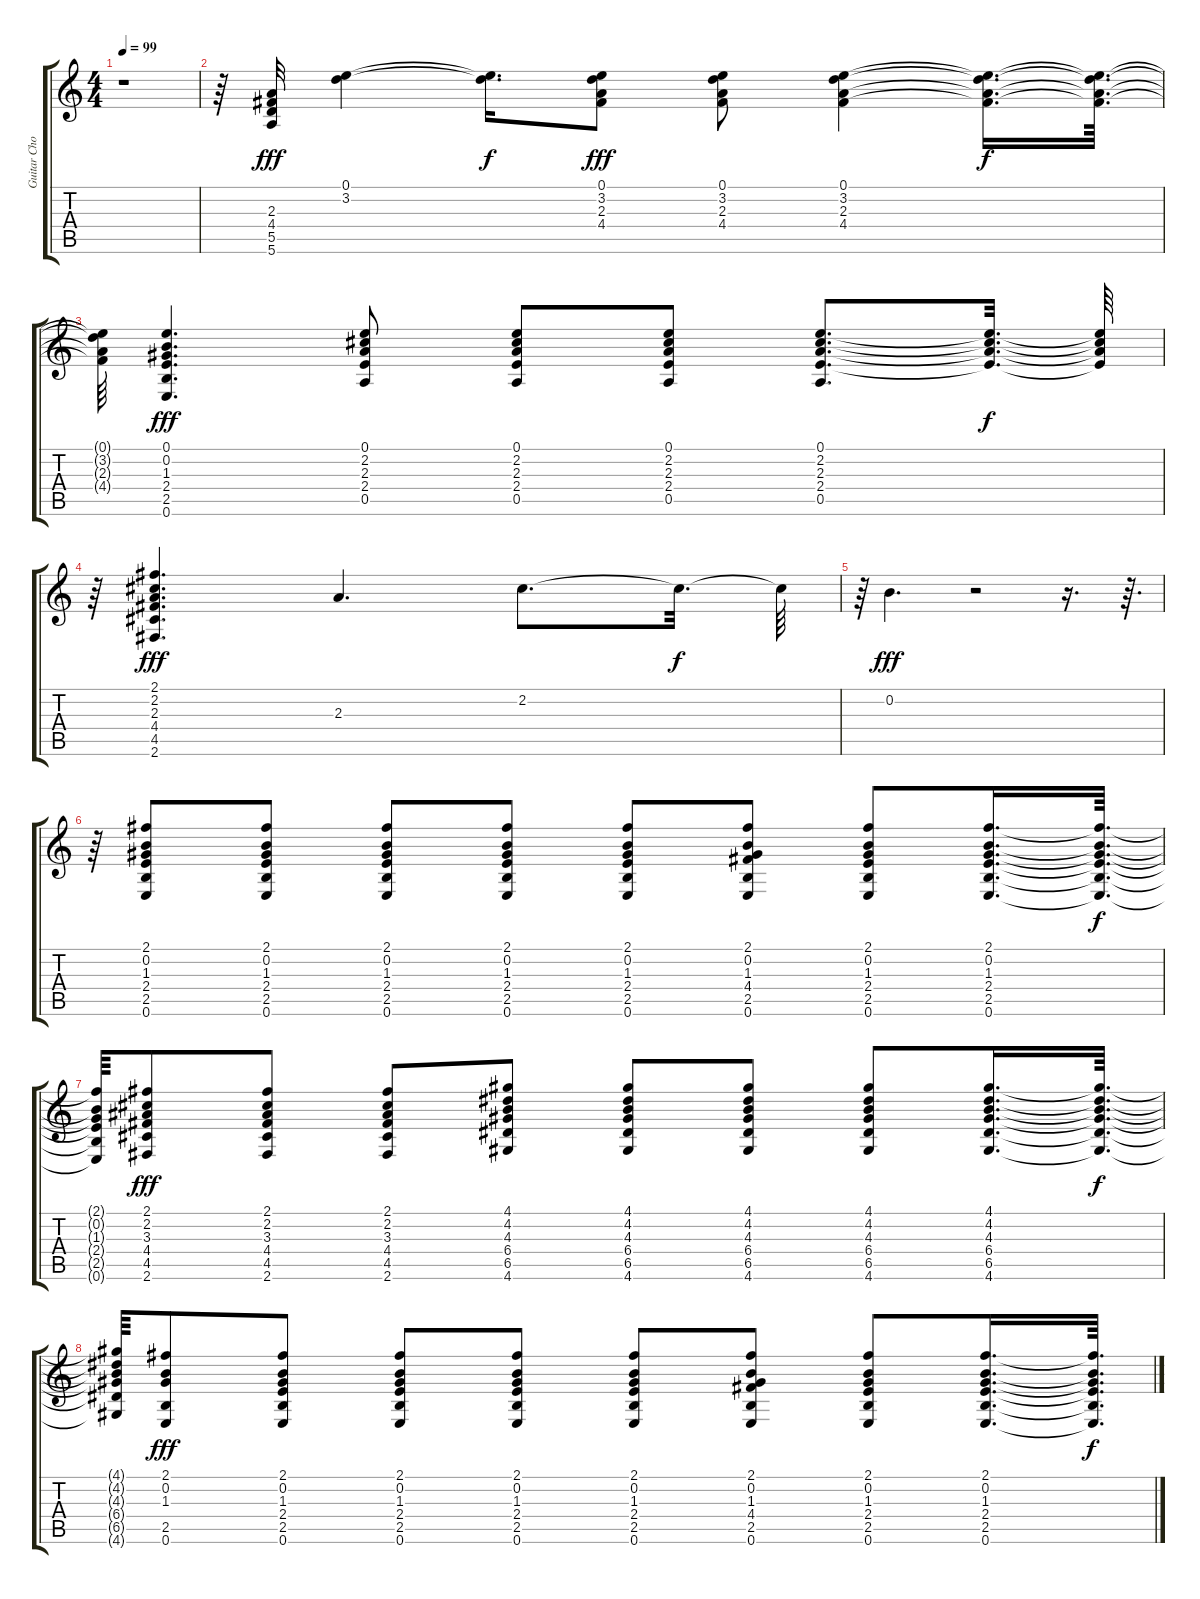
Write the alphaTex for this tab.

\track ("Guitar Chords 1" "Guitar Cho") {instrument acousticguitarsteel}
\staff {score tabs}
\tuning (E4 B3 G3 D3 A2 E2) {hide}
\ts (4 4)
\tempo 99
\clef g2
\ks c
r.1{dy f} |
r.64 (2.3 4.4 5.5 5.6).32{dy fff volume 10} (0.1 3.2).4 (0.1{t} 3.2{t}).16{d dy f} (0.1 3.2 2.3 4.4).8{dy fff volume 5} (0.1 3.2 2.3 4.4).8 (0.1 3.2 2.3 4.4).4 (0.1{t} 3.2{t} 2.3{t} 4.4{t}).16{d dy f} (0.1{t} 3.2{t} 2.3{t} 4.4{t}).64{d} |
(0.1{t} 3.2{t} 2.3{t} 4.4{t}).64 (0.1 0.2 1.3 2.4 2.5 0.6).4{d dy fff} (0.1 2.2 2.3 2.4 0.5).8 (0.1 2.2 2.3 2.4 0.5).8 (0.1 2.2 2.3 2.4 0.5).8 (0.1 2.2 2.3 2.4 0.5).8{d} (0.1{t} 2.2{t} 2.3{t} 2.4{t}).32{d dy f} (0.1{t} 2.2{t} 2.3{t} 2.4{t}).64 |
r.64 (2.1 2.2 2.3 4.4 4.5 2.6).4{d dy fff} 2.3.4{d} 2.2.8{d} 2.2{t}.32{d dy f} 2.2{t}.64 |
r.64 0.2.4{d dy fff} r.2 r.16{d} r.64{d} |
r.64 (2.1 0.2 1.3 2.4 2.5 0.6).8{volume 11} (2.1 0.2 1.3 2.4 2.5 0.6).8 (2.1 0.2 1.3 2.4 2.5 0.6).8 (2.1 0.2 1.3 2.4 2.5 0.6).8 (2.1 0.2 1.3 2.4 2.5 0.6).8 (2.1 0.2 1.3 4.4 2.5 0.6).8 (2.1 0.2 1.3 2.4 2.5 0.6).8 (2.1 0.2 1.3 2.4 2.5 0.6).16{d} (2.1{t} 0.2{t} 1.3{t} 2.4{t} 2.5{t} 0.6{t}).64{d dy f} |
(2.1{t} 0.2{t} 1.3{t} 2.4{t} 2.5{t} 0.6{t}).64 (2.1 2.2 3.3 4.4 4.5 2.6).8{dy fff} (2.1 2.2 3.3 4.4 4.5 2.6).8 (2.1 2.2 3.3 4.4 4.5 2.6).8 (4.1 4.2 4.3 6.4 6.5 4.6).8 (4.1 4.2 4.3 6.4 6.5 4.6).8 (4.1 4.2 4.3 6.4 6.5 4.6).8 (4.1 4.2 4.3 6.4 6.5 4.6).8 (4.1 4.2 4.3 6.4 6.5 4.6).16{d} (4.1{t} 4.2{t} 4.3{t} 6.4{t} 6.5{t} 4.6{t}).64{d dy f} |
(4.1{t} 4.2{t} 4.3{t} 6.4{t} 6.5{t} 4.6{t}).64 (2.1 0.2 1.3 2.5 0.6).8{dy fff} (2.1 0.2 1.3 2.4 2.5 0.6).8 (2.1 0.2 1.3 2.4 2.5 0.6).8 (2.1 0.2 1.3 2.4 2.5 0.6).8 (2.1 0.2 1.3 2.4 2.5 0.6).8 (2.1 0.2 1.3 4.4 2.5 0.6).8 (2.1 0.2 1.3 2.4 2.5 0.6).8 (2.1 0.2 1.3 2.4 2.5 0.6).16{d} (2.1{t} 0.2{t} 1.3{t} 2.4{t} 2.5{t} 0.6{t}).64{d dy f}
